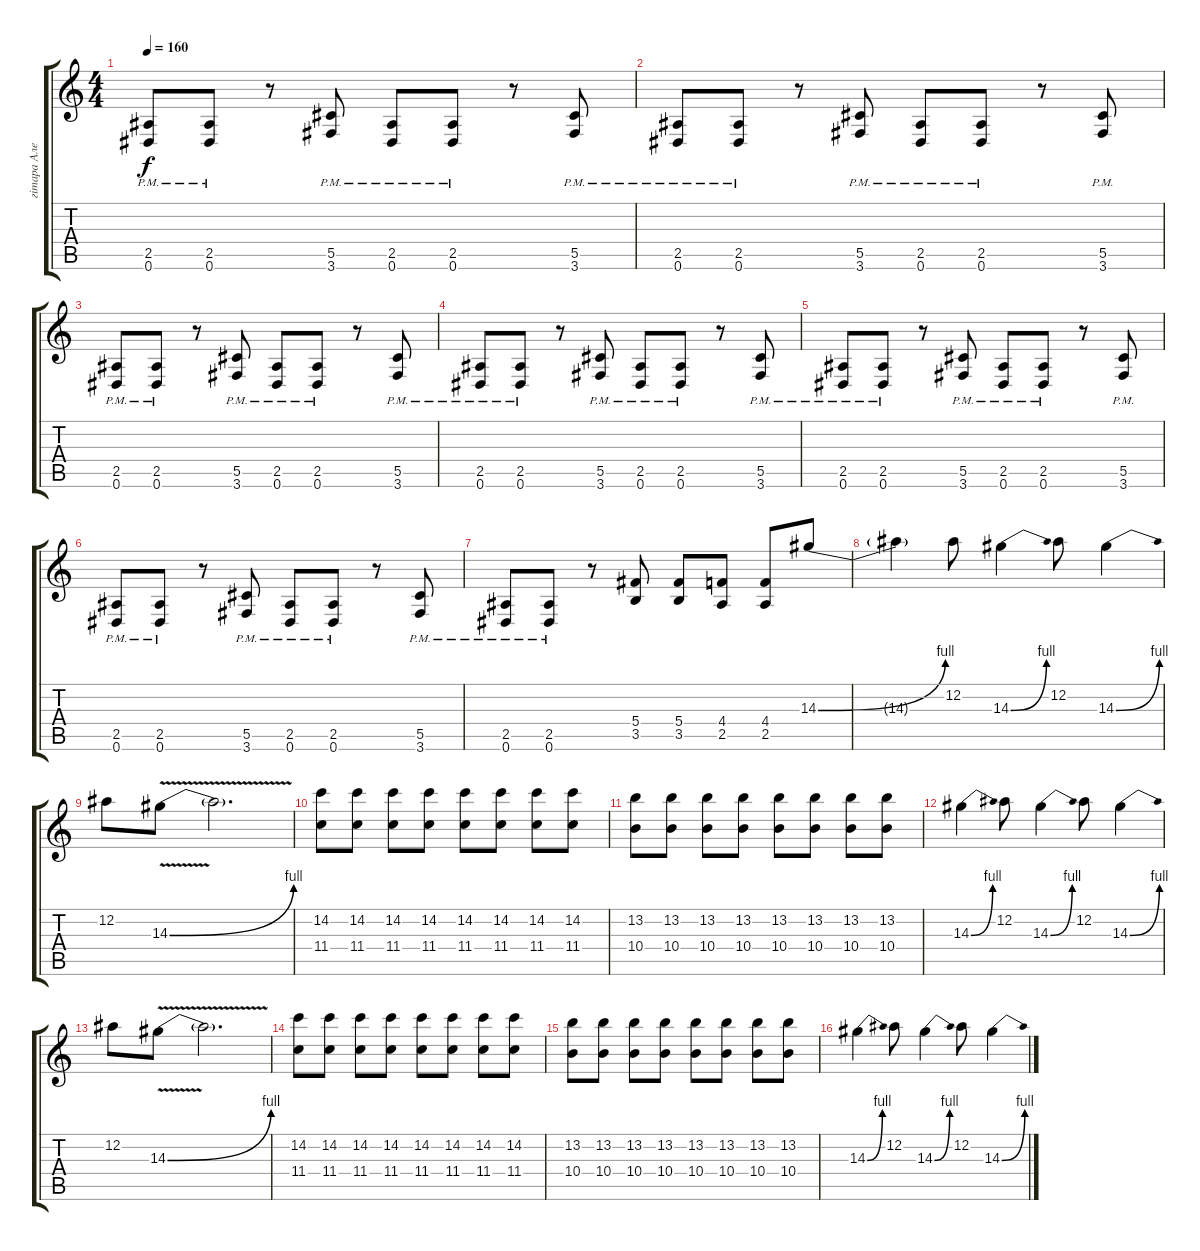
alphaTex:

\track ("гiтара Алесь" "гiтара Але") {instrument distortionguitar}
\staff {score tabs}
\tuning (Eb4 Bb3 Gb3 Db3 Ab2 Eb2) {hide}
\ts (4 4)
\tempo 160
\clef g2
\ks c
(2.5{pm} 0.6{pm}).8{dy f} (2.5{pm} 0.6{pm}).8 r.8 (5.5{pm} 3.6{pm}).8 (2.5{pm} 0.6{pm}).8 (2.5{pm} 0.6{pm}).8 r.8 (5.5{pm} 3.6{pm}).8 |
(2.5{pm} 0.6{pm}).8 (2.5{pm} 0.6{pm}).8 r.8 (5.5{pm} 3.6{pm}).8 (2.5{pm} 0.6{pm}).8 (2.5{pm} 0.6{pm}).8 r.8 (5.5{pm} 3.6{pm}).8 |
(2.5{pm} 0.6{pm}).8 (2.5{pm} 0.6{pm}).8 r.8 (5.5{pm} 3.6{pm}).8 (2.5{pm} 0.6{pm}).8 (2.5{pm} 0.6{pm}).8 r.8 (5.5{pm} 3.6{pm}).8 |
(2.5{pm} 0.6{pm}).8 (2.5{pm} 0.6{pm}).8 r.8 (5.5{pm} 3.6{pm}).8 (2.5{pm} 0.6{pm}).8 (2.5{pm} 0.6{pm}).8 r.8 (5.5{pm} 3.6{pm}).8 |
(2.5{pm} 0.6{pm}).8 (2.5{pm} 0.6{pm}).8 r.8 (5.5{pm} 3.6{pm}).8 (2.5{pm} 0.6{pm}).8 (2.5{pm} 0.6{pm}).8 r.8 (5.5{pm} 3.6{pm}).8 |
(2.5{pm} 0.6{pm}).8 (2.5{pm} 0.6{pm}).8 r.8 (5.5{pm} 3.6{pm}).8 (2.5{pm} 0.6{pm}).8 (2.5{pm} 0.6{pm}).8 r.8 (5.5{pm} 3.6{pm}).8 |
(2.5{pm} 0.6{pm}).8 (2.5{pm} 0.6{pm}).8 r.8 (5.4 3.5).8 (5.4 3.5).8 (4.4 2.5).8 (4.4 2.5).8 14.3{be (bend 0 0 60 4)}.8 |
14.3{t}.4 12.2.8 14.3{be (bend 0 0 60 4)}.4 12.2.8 14.3{be (bend 0 0 60 4)}.4 |
12.2.8 14.3{be (bend 0 0 60 4) v}.8 14.3{t}.2{d} |
(14.2 11.4).8 (14.2 11.4).8 (14.2 11.4).8 (14.2 11.4).8 (14.2 11.4).8 (14.2 11.4).8 (14.2 11.4).8 (14.2 11.4).8 |
(13.2 10.4).8 (13.2 10.4).8 (13.2 10.4).8 (13.2 10.4).8 (13.2 10.4).8 (13.2 10.4).8 (13.2 10.4).8 (13.2 10.4).8 |
14.3{be (bend 0 0 60 4)}.4 12.2.8 14.3{be (bend 0 0 60 4)}.4 12.2.8 14.3{be (bend 0 0 60 4)}.4 |
12.2.8 14.3{be (bend 0 0 60 4) v}.8 14.3{t}.2{d} |
(14.2 11.4).8 (14.2 11.4).8 (14.2 11.4).8 (14.2 11.4).8 (14.2 11.4).8 (14.2 11.4).8 (14.2 11.4).8 (14.2 11.4).8 |
(13.2 10.4).8 (13.2 10.4).8 (13.2 10.4).8 (13.2 10.4).8 (13.2 10.4).8 (13.2 10.4).8 (13.2 10.4).8 (13.2 10.4).8 |
14.3{be (bend 0 0 60 4)}.4 12.2.8 14.3{be (bend 0 0 60 4)}.4 12.2.8 14.3{be (bend 0 0 60 4)}.4
